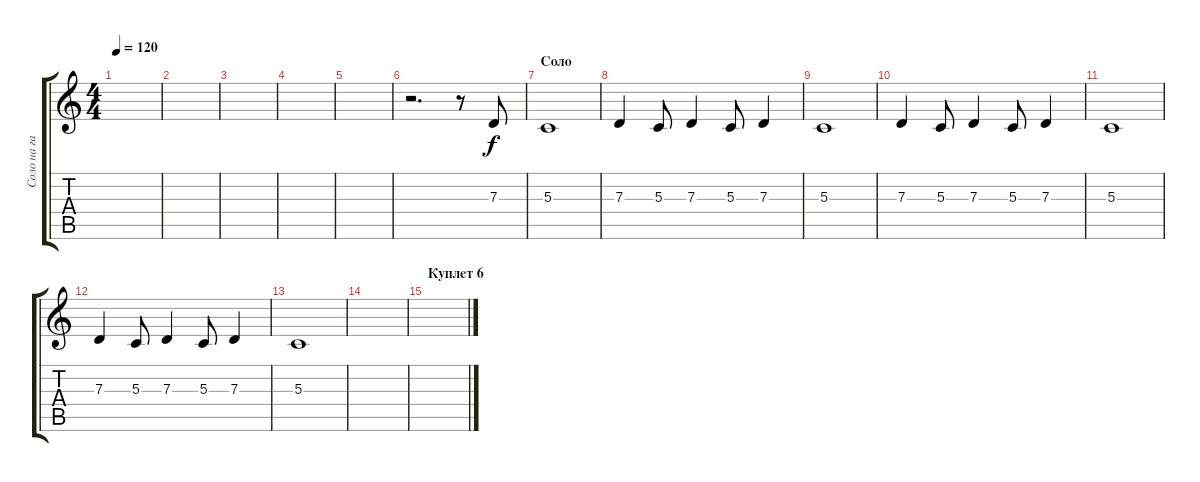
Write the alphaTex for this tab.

\track ("Соло на гармошке" "Соло на га") {instrument harmonica}
\staff {score tabs}
\tuning (E4 B3 G3 D3 A2 E2) {hide}
\ts (4 4)
\tempo 120
\clef g2
\ks c
|
|
|
|
|
r.2{d} r.8 7.3.8 |
\section ("" "Соло")
5.3.1 |
7.3.4 5.3.8 7.3.4 5.3.8 7.3.4 |
5.3.1 |
7.3.4 5.3.8 7.3.4 5.3.8 7.3.4 |
5.3.1 |
7.3.4 5.3.8 7.3.4 5.3.8 7.3.4 |
5.3.1 |
|
\section ("" "Куплет 6")
